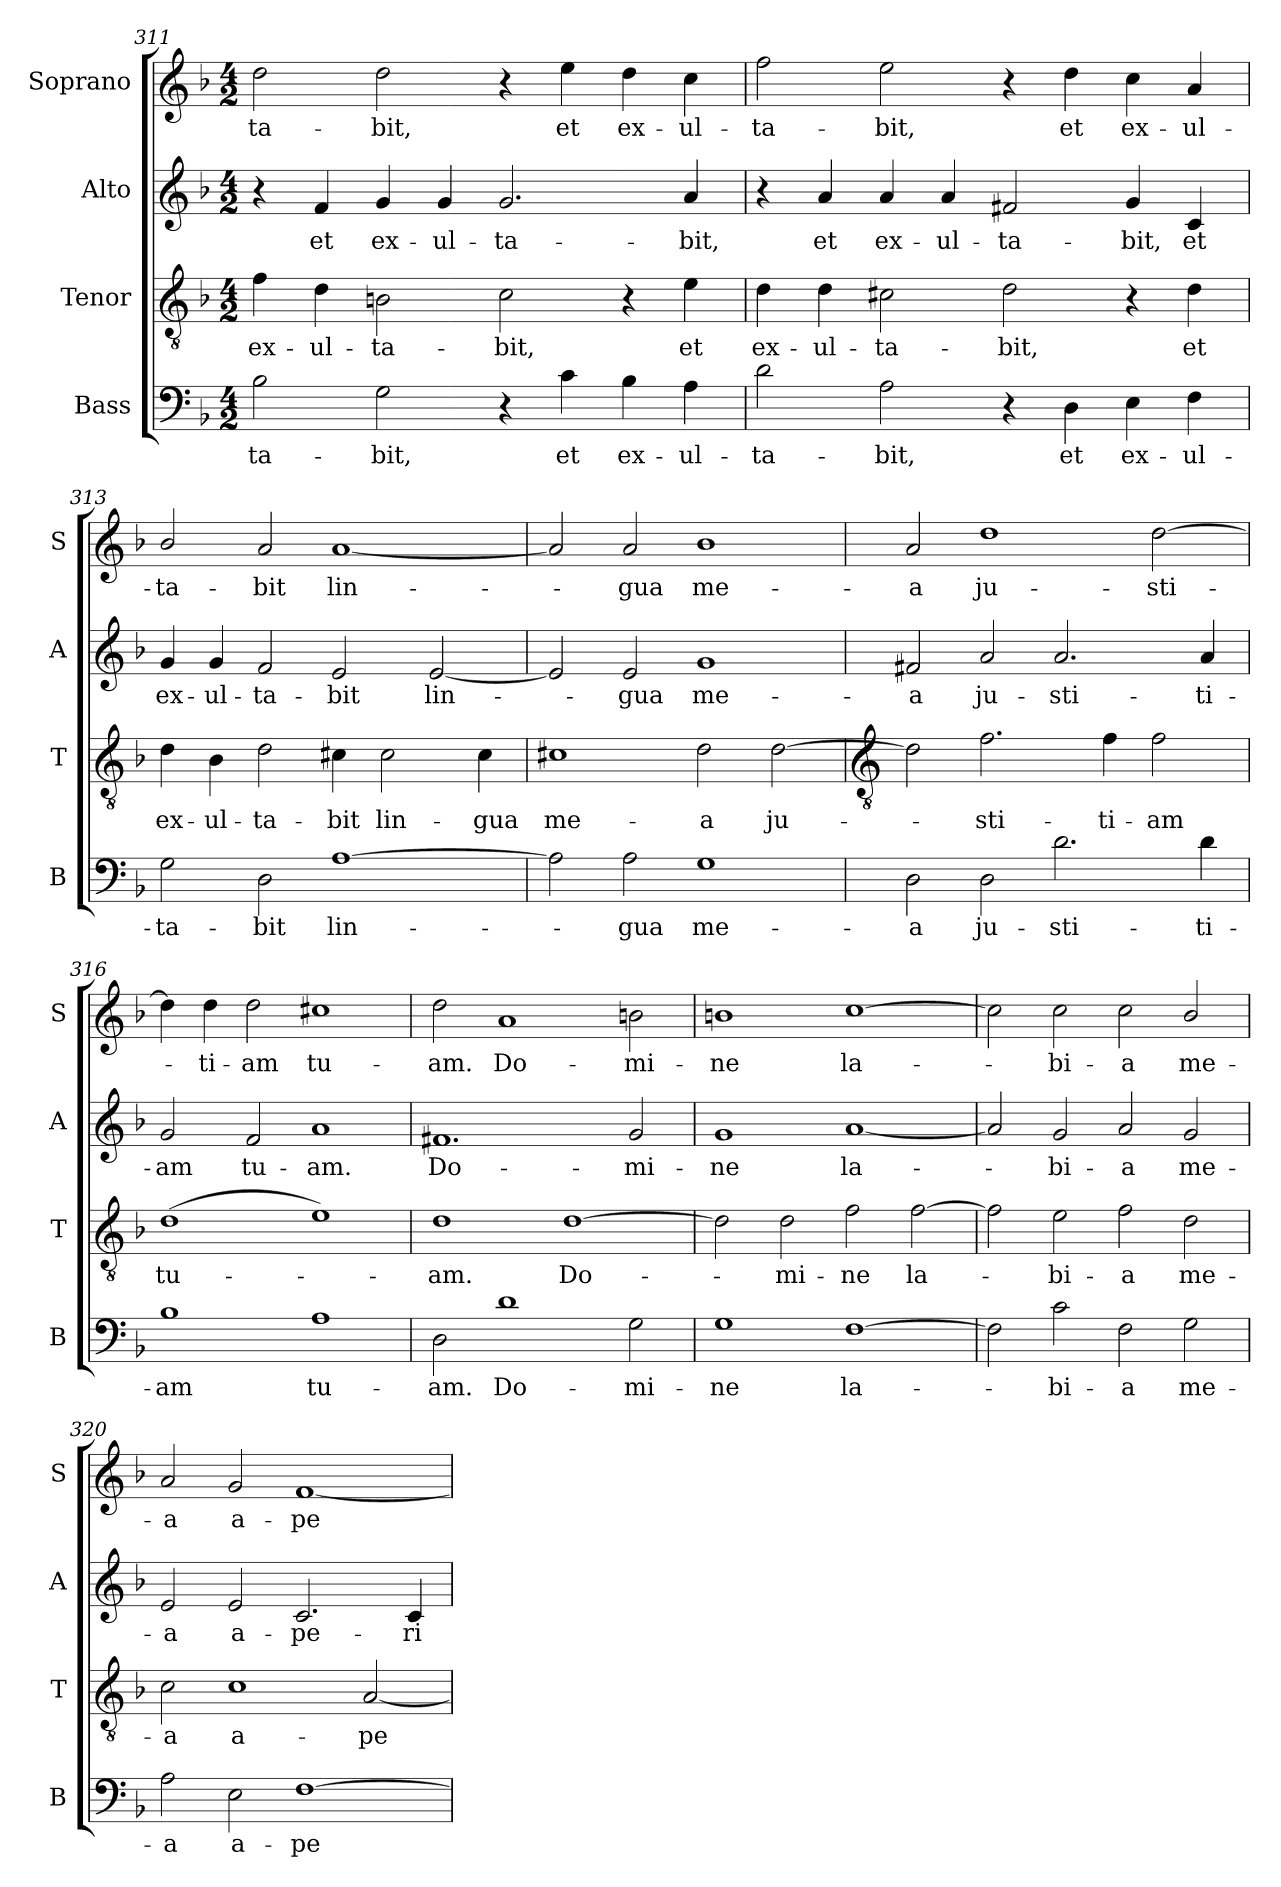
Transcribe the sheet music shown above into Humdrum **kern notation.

**kern	**text	**kern	**text	**kern	**text	**kern	**text
*part4	*part4	*part3	*part3	*part2	*part2	*part1	*part1
*staff4	*staff4	*staff3	*staff3	*staff2	*staff2	*staff1	*staff1
*I"Bass	*	*I"Tenor	*	*I"Alto	*	*I"Soprano	*
*I'B	*	*I'T	*	*I'A	*	*I'S	*
!!LO:LB:g=z
*clefF4	*	*clefGv2	*	*clefG2	*	*clefG2	*
*k[b-]	*	*k[b-]	*	*k[b-]	*	*k[b-]	*
*F:	*	*F:	*	*F:	*	*F:	*
*M4/2	*	*M4/2	*	*M4/2	*	*M4/2	*
=311	=311	=311	=311	=311	=311	=311	=311
!	!LO:LY:b	!	!LO:LY:b	!	!	!	!LO:LY:b
2B-	-ta-	4f	ex-	4r	.	2dd	-ta-
!	!	!	!LO:LY:b	!	!LO:LY:b	!	!
.	.	4d	-ul-	4f	et	.	.
!	!LO:LY:b	!	!LO:LY:b	!	!LO:LY:b	!	!LO:LY:b
2G	-bit,	2Bn	-ta-	4g	ex-	2dd	-bit,
!	!	!	!	!	!LO:LY:b	!	!
.	.	.	.	4g	-ul-	.	.
!	!	!	!LO:LY:b	!	!LO:LY:b	!	!
4r	.	2c	-bit,	2.g	-ta-	4r	.
!	!LO:LY:b	!	!	!	!	!	!LO:LY:b
4c	et	.	.	.	.	4ee	et
!	!LO:LY:b	!	!	!	!	!	!LO:LY:b
4B-	ex-	4r	.	.	.	4dd	ex-
!	!LO:LY:b	!	!LO:LY:b	!	!LO:LY:b	!	!LO:LY:b
4A	-ul-	4e	et	4a	-bit,	4cc	-ul-
=312	=312	=312	=312	=312	=312	=312	=312
!	!LO:LY:b	!	!LO:LY:b	!	!	!	!LO:LY:b
2d	-ta-	4d	ex-	4r	.	2ff	-ta-
!	!	!	!LO:LY:b	!	!LO:LY:b	!	!
.	.	4d	-ul-	4a	et	.	.
!	!LO:LY:b	!	!LO:LY:b	!	!LO:LY:b	!	!LO:LY:b
2A	-bit,	2c#X	-ta-	4a	ex-	2ee	-bit,
!	!	!	!	!	!LO:LY:b	!	!
.	.	.	.	4a	-ul-	.	.
!	!	!	!LO:LY:b	!	!LO:LY:b	!	!
4r	.	2d	-bit,	2f#X	-ta-	4r	.
!	!LO:LY:b	!	!	!	!	!	!LO:LY:b
4D	et	.	.	.	.	4dd	et
!	!LO:LY:b	!	!	!	!LO:LY:b	!	!LO:LY:b
4E	ex-	4r	.	4g	-bit,	4cc	ex-
!	!LO:LY:b	!	!LO:LY:b	!	!LO:LY:b	!	!LO:LY:b
4F	-ul-	4d	et	4c	et	4a	-ul-
=313	=313	=313	=313	=313	=313	=313	=313
!	!LO:LY:b	!	!LO:LY:b	!	!LO:LY:b	!	!LO:LY:b
2G	-ta-	4d	ex-	4g	ex-	2b-/	-ta-
!	!	!	!LO:LY:b	!	!LO:LY:b	!	!
.	.	4B-	-ul-	4g	-ul-	.	.
!	!LO:LY:b	!	!LO:LY:b	!	!LO:LY:b	!	!LO:LY:b
2D	-bit	2d	-ta-	2f	-ta-	2a	-bit
!	!LO:LY:b	!	!LO:LY:b	!	!LO:LY:b	!	!LO:LY:b
[1A	lin-	4c#X	-bit	2e	-bit	[1a	lin-
!	!	!	!LO:LY:b	!	!	!	!
.	.	2c#	lin-	.	.	.	.
!	!	!	!	!	!LO:LY:b	!	!
.	.	.	.	[2e	lin-	.	.
!	!	!	!LO:LY:b	!	!	!	!
.	.	4c#	-gua	.	.	.	.
=314	=314	=314	=314	=314	=314	=314	=314
!	!	!	!LO:LY:b	!	!	!	!
2A]	.	1c#	me-	2e]	.	2a]	.
!	!LO:LY:b	!	!	!	!LO:LY:b	!	!LO:LY:b
2A	gua	.	.	2e	gua	2a	gua
!	!LO:LY:b	!	!LO:LY:b	!	!LO:LY:b	!	!LO:LY:b
1G	me-	2d	-a	1g	me-	1b-	me-
!	!	!	!LO:LY:b	!	!	!	!
.	.	[2d	ju-	.	.	.	.
!!LO:LB:g=z
=315	=315	=315	=315	=315	=315	=315	=315
*	*	*clefGv2	*	*	*	*	*
!	!LO:LY:b	!	!	!	!LO:LY:b	!	!LO:LY:b
2D	-a	2d]	.	2f#X	-a	2a	-a
!	!LO:LY:b	!	!LO:LY:b	!	!LO:LY:b	!	!LO:LY:b
2D	ju-	2.f	sti-	2a	ju-	1dd	ju-
!	!LO:LY:b	!	!	!	!LO:LY:b	!	!
2.d	-sti-	.	.	2.a	-sti-	.	.
!	!	!	!LO:LY:b	!	!	!	!
.	.	4f	-ti-	.	.	.	.
!	!	!	!LO:LY:b	!	!	!	!LO:LY:b
.	.	2f	-am	.	.	[2dd	-sti-
!	!LO:LY:b	!	!	!	!LO:LY:b	!	!
4d	-ti-	.	.	4a	-ti-	.	.
=316	=316	=316	=316	=316	=316	=316	=316
!	!LO:LY:b	!	!LO:LY:b	!	!LO:LY:b	!	!
1B-	-am	(>1d	tu-	2g	-am	4dd]	.
!	!	!	!	!	!	!	!LO:LY:b
.	.	.	.	.	.	4dd	ti-
!	!	!	!	!	!LO:LY:b	!	!LO:LY:b
.	.	.	.	2f	tu-	2dd	-am
!	!LO:LY:b	!	!	!	!LO:LY:b	!	!LO:LY:b
1A	tu-	1e)	.	1a	-am.	1cc#X	tu-
=317	=317	=317	=317	=317	=317	=317	=317
!	!LO:LY:b	!	!LO:LY:b	!	!LO:LY:b	!	!LO:LY:b
2D	-am.	1d	am.	1.f#X	Do-	2dd	-am.
!	!LO:LY:b	!	!	!	!	!	!LO:LY:b
1d	Do-	.	.	.	.	1a	Do-
!	!	!	!LO:LY:b	!	!	!	!
.	.	[1d	Do-	.	.	.	.
!	!LO:LY:b	!	!	!	!LO:LY:b	!	!LO:LY:b
2G	-mi-	.	.	2g	-mi-	2bn	-mi-
=318	=318	=318	=318	=318	=318	=318	=318
!	!LO:LY:b	!	!	!	!LO:LY:b	!	!LO:LY:b
1G	-ne	2d]	.	1g	-ne	1bn	-ne
!	!	!	!LO:LY:b	!	!	!	!
.	.	2d	mi-	.	.	.	.
!	!LO:LY:b	!	!LO:LY:b	!	!LO:LY:b	!	!LO:LY:b
[1F	la-	2f	-ne	[1a	la-	[1cc	la-
!	!	!	!LO:LY:b	!	!	!	!
.	.	[2f	la-	.	.	.	.
=319	=319	=319	=319	=319	=319	=319	=319
2F]	.	2f]	.	2a]	.	2cc]	.
!	!LO:LY:b	!	!LO:LY:b	!	!LO:LY:b	!	!LO:LY:b
2c	bi-	2e	bi-	2g	bi-	2cc	bi-
!	!LO:LY:b	!	!LO:LY:b	!	!LO:LY:b	!	!LO:LY:b
2F	-a	2f	-a	2a	-a	2cc	-a
!	!LO:LY:b	!	!LO:LY:b	!	!LO:LY:b	!	!LO:LY:b
2G	me-	2d	me-	2g	me-	2b-/	me-
=320	=320	=320	=320	=320	=320	=320	=320
!	!LO:LY:b	!	!LO:LY:b	!	!LO:LY:b	!	!LO:LY:b
2A	-a	2c	-a	2e	-a	2a	-a
!	!LO:LY:b	!	!LO:LY:b	!	!LO:LY:b	!	!LO:LY:b
2E	a-	1c	a-	2e	a-	2g	a-
!	!LO:LY:b	!	!	!	!LO:LY:b	!	!LO:LY:b
[1F	-pe-	.	.	2.c	-pe-	[1f	-pe-
!	!	!	!LO:LY:b	!	!	!	!
.	.	[2A	-pe-	.	.	.	.
!	!	!	!	!	!LO:LY:b	!	!
.	.	.	.	4c	-ri-	.	.
=	=	=	=	=	=	=	=
*-	*-	*-	*-	*-	*-	*-	*-
